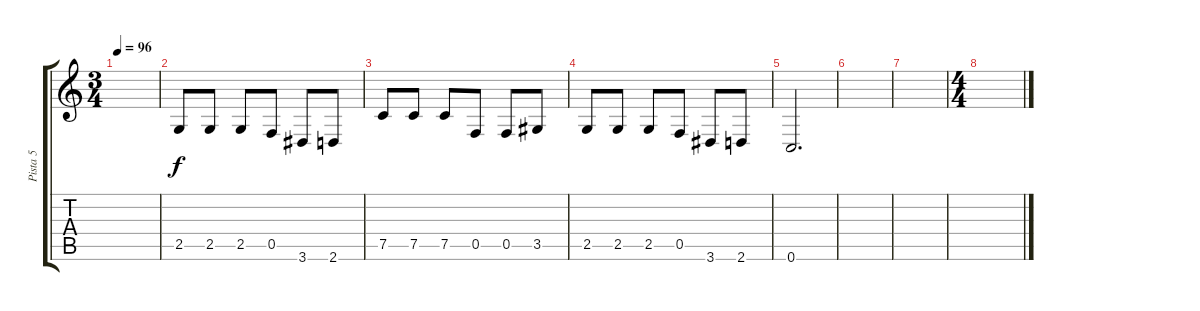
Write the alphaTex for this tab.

\track ("Pista 5" "Pista 5") {instrument electricbassfinger}
\staff {score tabs}
\tuning (C4 G3 Eb3 Bb2 F2 C2) {hide}
\ts (3 4)
\tempo 96
\clef g2
\ks c
|
2.5.8 2.5.8 2.5.8 0.5.8 3.6.8 2.6.8 |
7.5.8 7.5.8 7.5.8 0.5.8 0.5.8 3.5.8 |
2.5.8 2.5.8 2.5.8 0.5.8 3.6.8 2.6.8 |
0.6.2{d} |
|
|
\ts (4 4)
